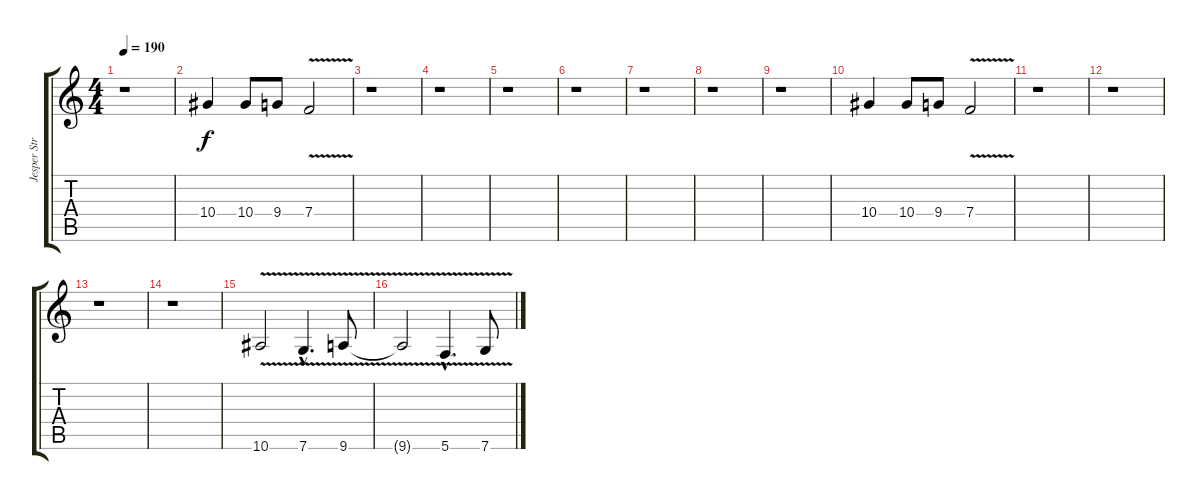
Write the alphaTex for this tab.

\track ("Jesper Strömblad" "Jesper Str") {instrument distortionguitar}
\staff {score tabs}
\tuning (C4 G3 Eb3 Bb2 F2 C2) {hide}
\ts (4 4)
\tempo 190
\clef g2
\ks c
r.1{dy f} |
10.4.4{volume 13} 10.4.8 9.4.8 7.4{v}.2 |
r.1 |
r.1 |
r.1 |
r.1 |
r.1 |
r.1 |
r.1 |
10.4.4{volume 13} 10.4.8 9.4.8 7.4{v}.2 |
r.1 |
r.1 |
r.1 |
r.1 |
10.6{v}.2{volume 10} 7.6{v hac}.4{d} 9.6{v}.8 |
9.6{t}.2 5.6{v hac}.4{d} 7.6{v}.8
